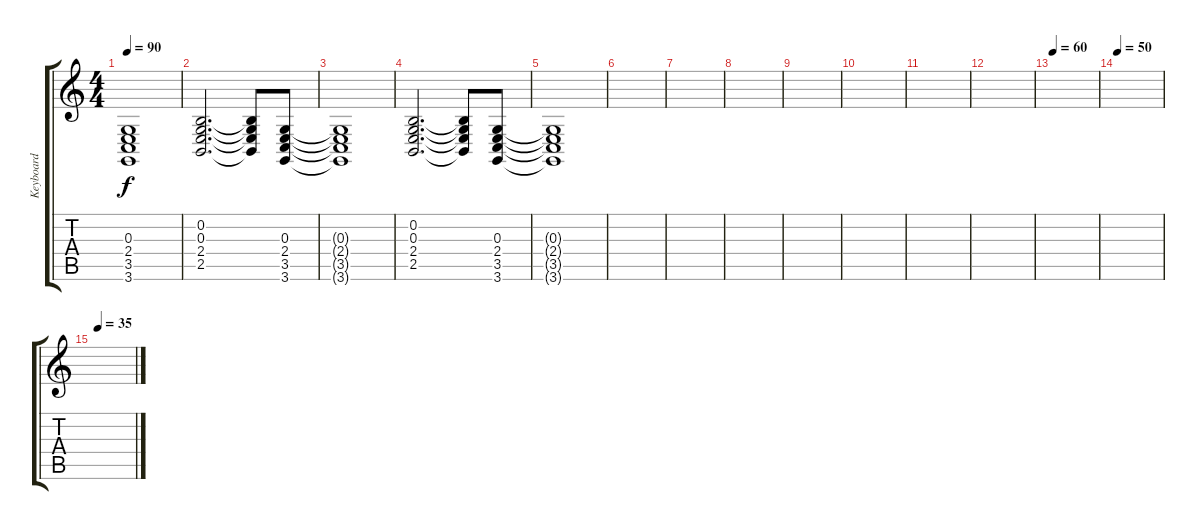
\track ("Keyboard" "Keyboard") {instrument stringensemble1}
\staff {score tabs}
\tuning (E4 B3 G3 D3 A2 E2) {hide}
\ts (4 4)
\tempo 90
\clef g2
\ks c
(0.3{t} 2.4{t} 3.5{t} 3.6{t}).1{dy f} |
(0.2 0.3 2.4 2.5).2{d} (0.2{t} 0.3{t} 2.4{t} 2.5{t}).8 (0.3 2.4 3.5 3.6).8 |
(0.3{t} 2.4{t} 3.5{t} 3.6{t}).1 |
(0.2 0.3 2.4 2.5).2{d} (0.2{t} 0.3{t} 2.4{t} 2.5{t}).8 (0.3 2.4 3.5 3.6).8 |
(0.3{t} 2.4{t} 3.5{t} 3.6{t}).1{volume 3} |
|
|
|
|
|
|
|
\tempo 60
|
\tempo 50
|
\tempo (35 0.125)
